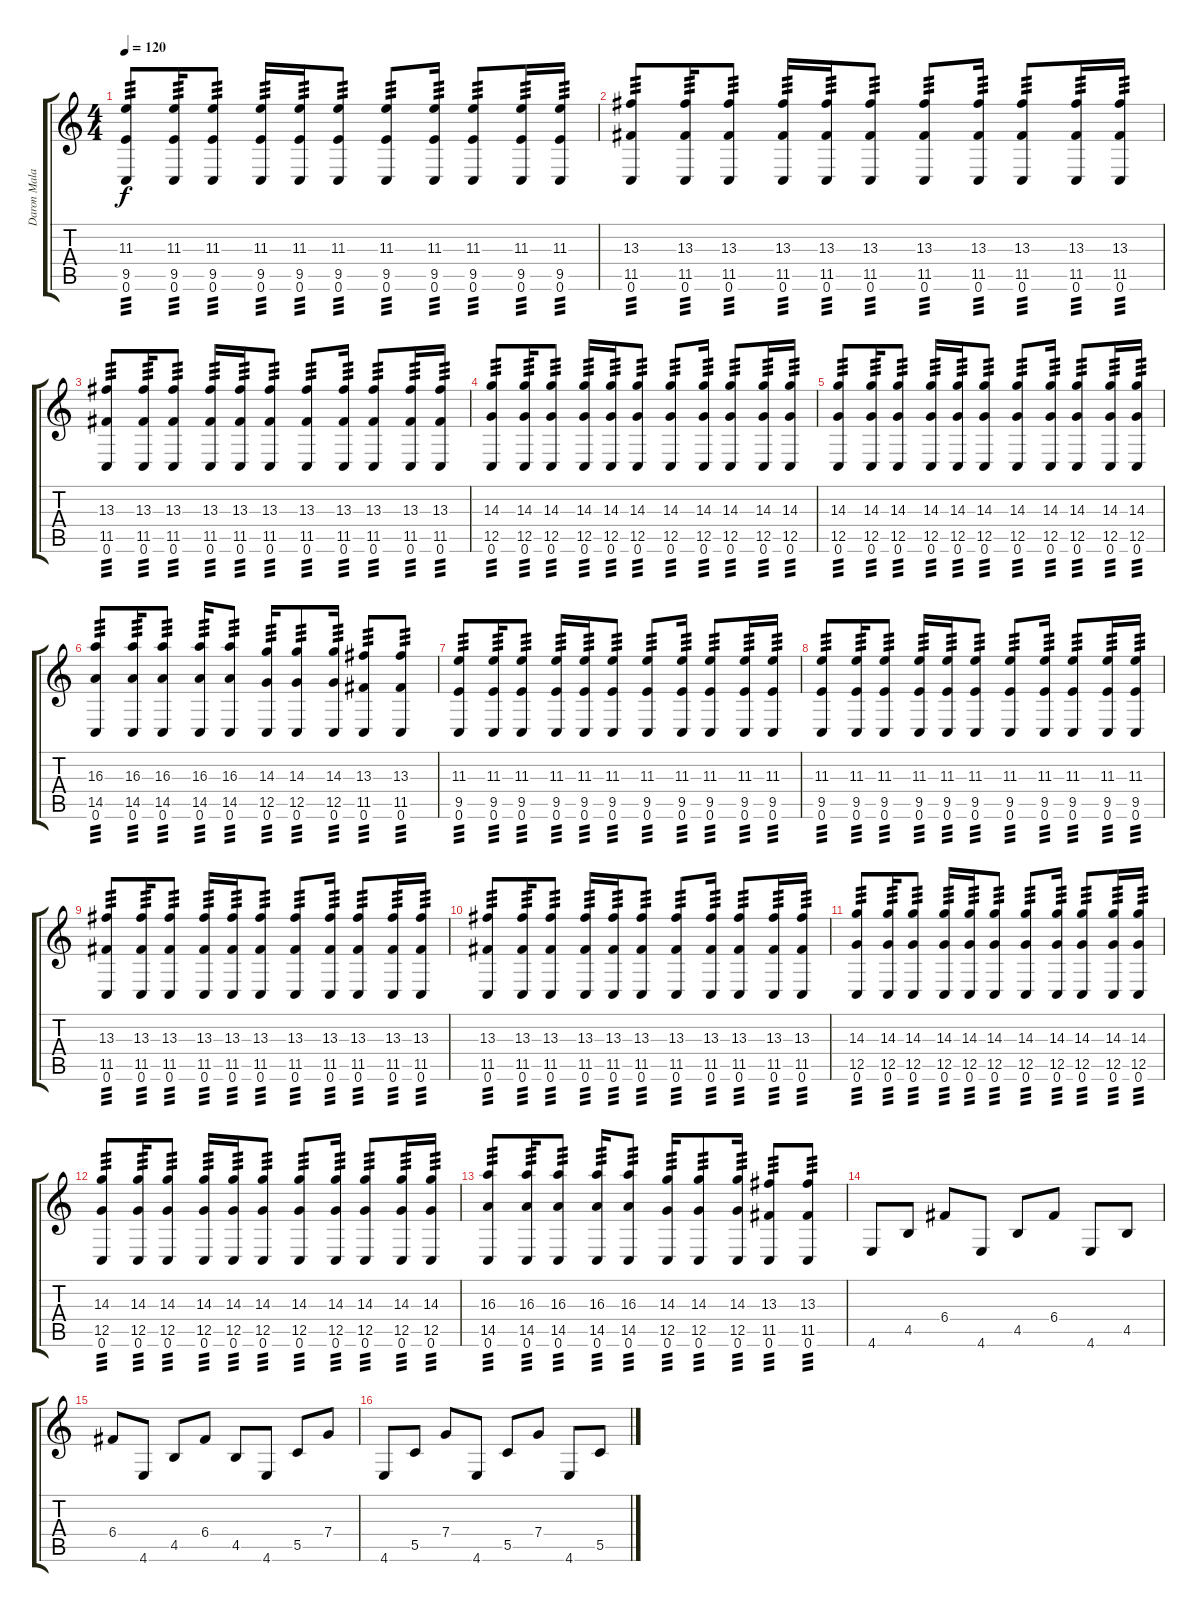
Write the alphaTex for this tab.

\track ("Daron Malakian" "Daron Mala") {instrument distortionguitar}
\staff {score tabs}
\tuning (D4 A3 F3 C3 G2 C2) {hide}
\ts (4 4)
\tempo 120
\clef g2
\ks c
(11.3 9.5 0.6).8{tp 3 dy f} (11.3 9.5 0.6).16{tp 3} (11.3 9.5 0.6).8{tp 3} (11.3 9.5 0.6).16{tp 3} (11.3 9.5 0.6).16{tp 3} (11.3 9.5 0.6).8{tp 3} (11.3 9.5 0.6).8{tp 3} (11.3 9.5 0.6).16{tp 3} (11.3 9.5 0.6).8{tp 3} (11.3 9.5 0.6).16{tp 3} (11.3 9.5 0.6).16{tp 3} |
(13.3 11.5 0.6).8{tp 3} (13.3 11.5 0.6).16{tp 3} (13.3 11.5 0.6).8{tp 3} (13.3 11.5 0.6).16{tp 3} (13.3 11.5 0.6).16{tp 3} (13.3 11.5 0.6).8{tp 3} (13.3 11.5 0.6).8{tp 3} (13.3 11.5 0.6).16{tp 3} (13.3 11.5 0.6).8{tp 3} (13.3 11.5 0.6).16{tp 3} (13.3 11.5 0.6).16{tp 3} |
(13.3 11.5 0.6).8{tp 3} (13.3 11.5 0.6).16{tp 3} (13.3 11.5 0.6).8{tp 3} (13.3 11.5 0.6).16{tp 3} (13.3 11.5 0.6).16{tp 3} (13.3 11.5 0.6).8{tp 3} (13.3 11.5 0.6).8{tp 3} (13.3 11.5 0.6).16{tp 3} (13.3 11.5 0.6).8{tp 3} (13.3 11.5 0.6).16{tp 3} (13.3 11.5 0.6).16{tp 3} |
(14.3 12.5 0.6).8{tp 3} (14.3 12.5 0.6).16{tp 3} (14.3 12.5 0.6).8{tp 3} (14.3 12.5 0.6).16{tp 3} (14.3 12.5 0.6).16{tp 3} (14.3 12.5 0.6).8{tp 3} (14.3 12.5 0.6).8{tp 3} (14.3 12.5 0.6).16{tp 3} (14.3 12.5 0.6).8{tp 3} (14.3 12.5 0.6).16{tp 3} (14.3 12.5 0.6).16{tp 3} |
(14.3 12.5 0.6).8{tp 3} (14.3 12.5 0.6).16{tp 3} (14.3 12.5 0.6).8{tp 3} (14.3 12.5 0.6).16{tp 3} (14.3 12.5 0.6).16{tp 3} (14.3 12.5 0.6).8{tp 3} (14.3 12.5 0.6).8{tp 3} (14.3 12.5 0.6).16{tp 3} (14.3 12.5 0.6).8{tp 3} (14.3 12.5 0.6).16{tp 3} (14.3 12.5 0.6).16{tp 3} |
(16.3 14.5 0.6).8{tp 3} (16.3 14.5 0.6).16{tp 3} (16.3 14.5 0.6).8{tp 3} (16.3 14.5 0.6).16{tp 3} (16.3 14.5 0.6).8{tp 3} (14.3 12.5 0.6).16{tp 3} (14.3 12.5 0.6).8{tp 3} (14.3 12.5 0.6).16{tp 3} (13.3 11.5 0.6).8{tp 3} (13.3 11.5 0.6).8{tp 3} |
(11.3 9.5 0.6).8{tp 3} (11.3 9.5 0.6).16{tp 3} (11.3 9.5 0.6).8{tp 3} (11.3 9.5 0.6).16{tp 3} (11.3 9.5 0.6).16{tp 3} (11.3 9.5 0.6).8{tp 3} (11.3 9.5 0.6).8{tp 3} (11.3 9.5 0.6).16{tp 3} (11.3 9.5 0.6).8{tp 3} (11.3 9.5 0.6).16{tp 3} (11.3 9.5 0.6).16{tp 3} |
(11.3 9.5 0.6).8{tp 3} (11.3 9.5 0.6).16{tp 3} (11.3 9.5 0.6).8{tp 3} (11.3 9.5 0.6).16{tp 3} (11.3 9.5 0.6).16{tp 3} (11.3 9.5 0.6).8{tp 3} (11.3 9.5 0.6).8{tp 3} (11.3 9.5 0.6).16{tp 3} (11.3 9.5 0.6).8{tp 3} (11.3 9.5 0.6).16{tp 3} (11.3 9.5 0.6).16{tp 3} |
(13.3 11.5 0.6).8{tp 3} (13.3 11.5 0.6).16{tp 3} (13.3 11.5 0.6).8{tp 3} (13.3 11.5 0.6).16{tp 3} (13.3 11.5 0.6).16{tp 3} (13.3 11.5 0.6).8{tp 3} (13.3 11.5 0.6).8{tp 3} (13.3 11.5 0.6).16{tp 3} (13.3 11.5 0.6).8{tp 3} (13.3 11.5 0.6).16{tp 3} (13.3 11.5 0.6).16{tp 3} |
(13.3 11.5 0.6).8{tp 3} (13.3 11.5 0.6).16{tp 3} (13.3 11.5 0.6).8{tp 3} (13.3 11.5 0.6).16{tp 3} (13.3 11.5 0.6).16{tp 3} (13.3 11.5 0.6).8{tp 3} (13.3 11.5 0.6).8{tp 3} (13.3 11.5 0.6).16{tp 3} (13.3 11.5 0.6).8{tp 3} (13.3 11.5 0.6).16{tp 3} (13.3 11.5 0.6).16{tp 3} |
(14.3 12.5 0.6).8{tp 3} (14.3 12.5 0.6).16{tp 3} (14.3 12.5 0.6).8{tp 3} (14.3 12.5 0.6).16{tp 3} (14.3 12.5 0.6).16{tp 3} (14.3 12.5 0.6).8{tp 3} (14.3 12.5 0.6).8{tp 3} (14.3 12.5 0.6).16{tp 3} (14.3 12.5 0.6).8{tp 3} (14.3 12.5 0.6).16{tp 3} (14.3 12.5 0.6).16{tp 3} |
(14.3 12.5 0.6).8{tp 3} (14.3 12.5 0.6).16{tp 3} (14.3 12.5 0.6).8{tp 3} (14.3 12.5 0.6).16{tp 3} (14.3 12.5 0.6).16{tp 3} (14.3 12.5 0.6).8{tp 3} (14.3 12.5 0.6).8{tp 3} (14.3 12.5 0.6).16{tp 3} (14.3 12.5 0.6).8{tp 3} (14.3 12.5 0.6).16{tp 3} (14.3 12.5 0.6).16{tp 3} |
(16.3 14.5 0.6).8{tp 3} (16.3 14.5 0.6).16{tp 3} (16.3 14.5 0.6).8{tp 3} (16.3 14.5 0.6).16{tp 3} (16.3 14.5 0.6).8{tp 3} (14.3 12.5 0.6).16{tp 3} (14.3 12.5 0.6).8{tp 3} (14.3 12.5 0.6).16{tp 3} (13.3 11.5 0.6).8{tp 3} (13.3 11.5 0.6).8{tp 3} |
4.6.8 4.5.8 6.4.8 4.6.8 4.5.8 6.4.8 4.6.8 4.5.8 |
6.4.8 4.6.8 4.5.8 6.4.8 4.5.8 4.6.8 5.5.8 7.4.8 |
4.6.8 5.5.8 7.4.8 4.6.8 5.5.8 7.4.8 4.6.8 5.5.8
